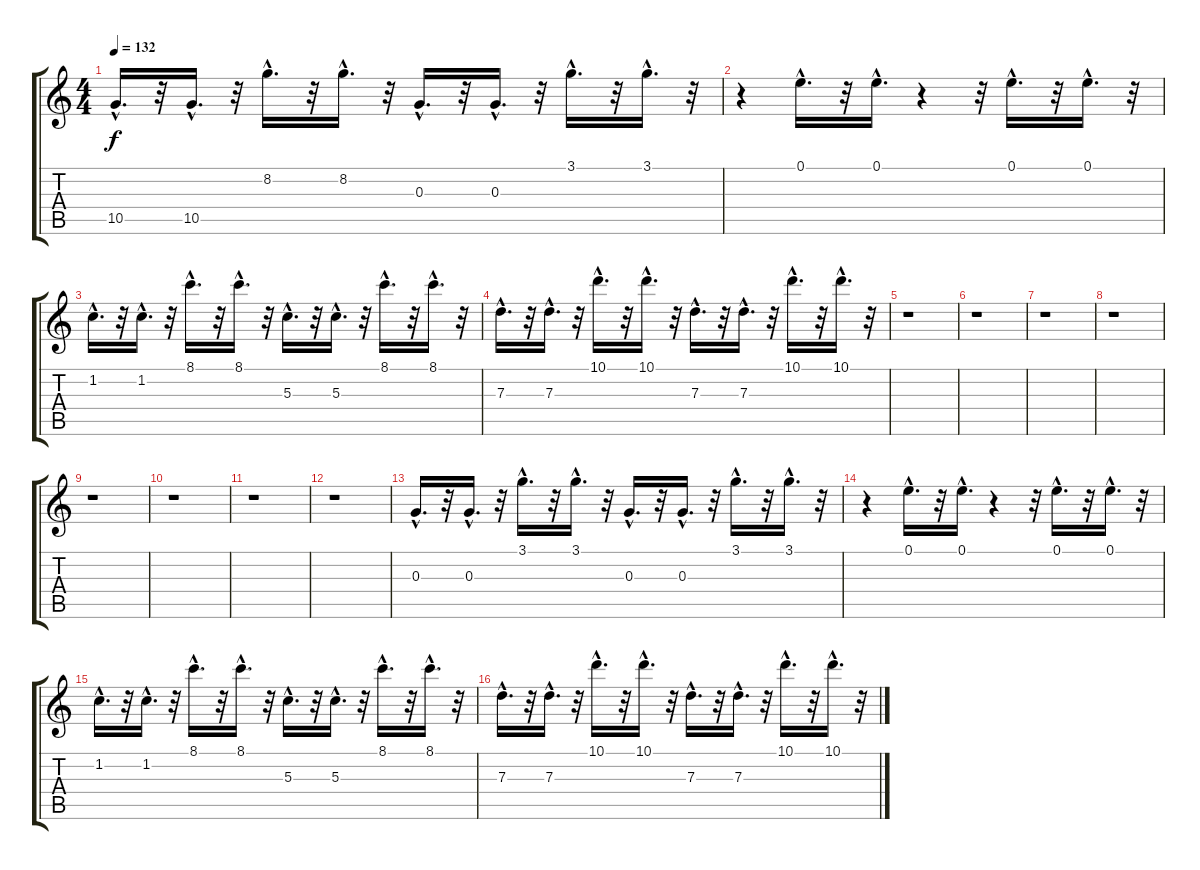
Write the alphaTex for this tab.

\track "" {instrument acousticbass}
\staff {score tabs}
\tuning (E4 B3 G3 D3 A2 E2) {hide}
\ts (4 4)
\tempo 132
\clef g2
\ks c
10.5{hac}.16{d dy f} r.32 10.5{hac}.16{d} r.32 8.2{hac}.16{d} r.32 8.2{hac}.16{d} r.32 0.3{hac}.16{d} r.32 0.3{hac}.16{d} r.32 3.1{hac}.16{d} r.32 3.1{hac}.16{d} r.32 |
r.4 0.1{hac}.16{d} r.32 0.1{hac}.16{d} r.4 r.32 0.1{hac}.16{d} r.32 0.1{hac}.16{d} r.32 |
1.2{hac}.16{d} r.32 1.2{hac}.16{d} r.32 8.1{hac}.16{d} r.32 8.1{hac}.16{d} r.32 5.3{hac}.16{d} r.32 5.3{hac}.16{d} r.32 8.1{hac}.16{d} r.32 8.1{hac}.16{d} r.32 |
7.3{hac}.16{d} r.32 7.3{hac}.16{d} r.32 10.1{hac}.16{d} r.32 10.1{hac}.16{d} r.32 7.3{hac}.16{d} r.32 7.3{hac}.16{d} r.32 10.1{hac}.16{d} r.32 10.1{hac}.16{d} r.32 |
r.1 |
r.1 |
r.1 |
r.1 |
r.1 |
r.1 |
r.1 |
r.1 |
0.3{hac}.16{d} r.32 0.3{hac}.16{d} r.32 3.1{hac}.16{d} r.32 3.1{hac}.16{d} r.32 0.3{hac}.16{d} r.32 0.3{hac}.16{d} r.32 3.1{hac}.16{d} r.32 3.1{hac}.16{d} r.32 |
r.4 0.1{hac}.16{d} r.32 0.1{hac}.16{d} r.4 r.32 0.1{hac}.16{d} r.32 0.1{hac}.16{d} r.32 |
1.2{hac}.16{d} r.32 1.2{hac}.16{d} r.32 8.1{hac}.16{d} r.32 8.1{hac}.16{d} r.32 5.3{hac}.16{d} r.32 5.3{hac}.16{d} r.32 8.1{hac}.16{d} r.32 8.1{hac}.16{d} r.32 |
7.3{hac}.16{d} r.32 7.3{hac}.16{d} r.32 10.1{hac}.16{d} r.32 10.1{hac}.16{d} r.32 7.3{hac}.16{d} r.32 7.3{hac}.16{d} r.32 10.1{hac}.16{d} r.32 10.1{hac}.16{d} r.32
